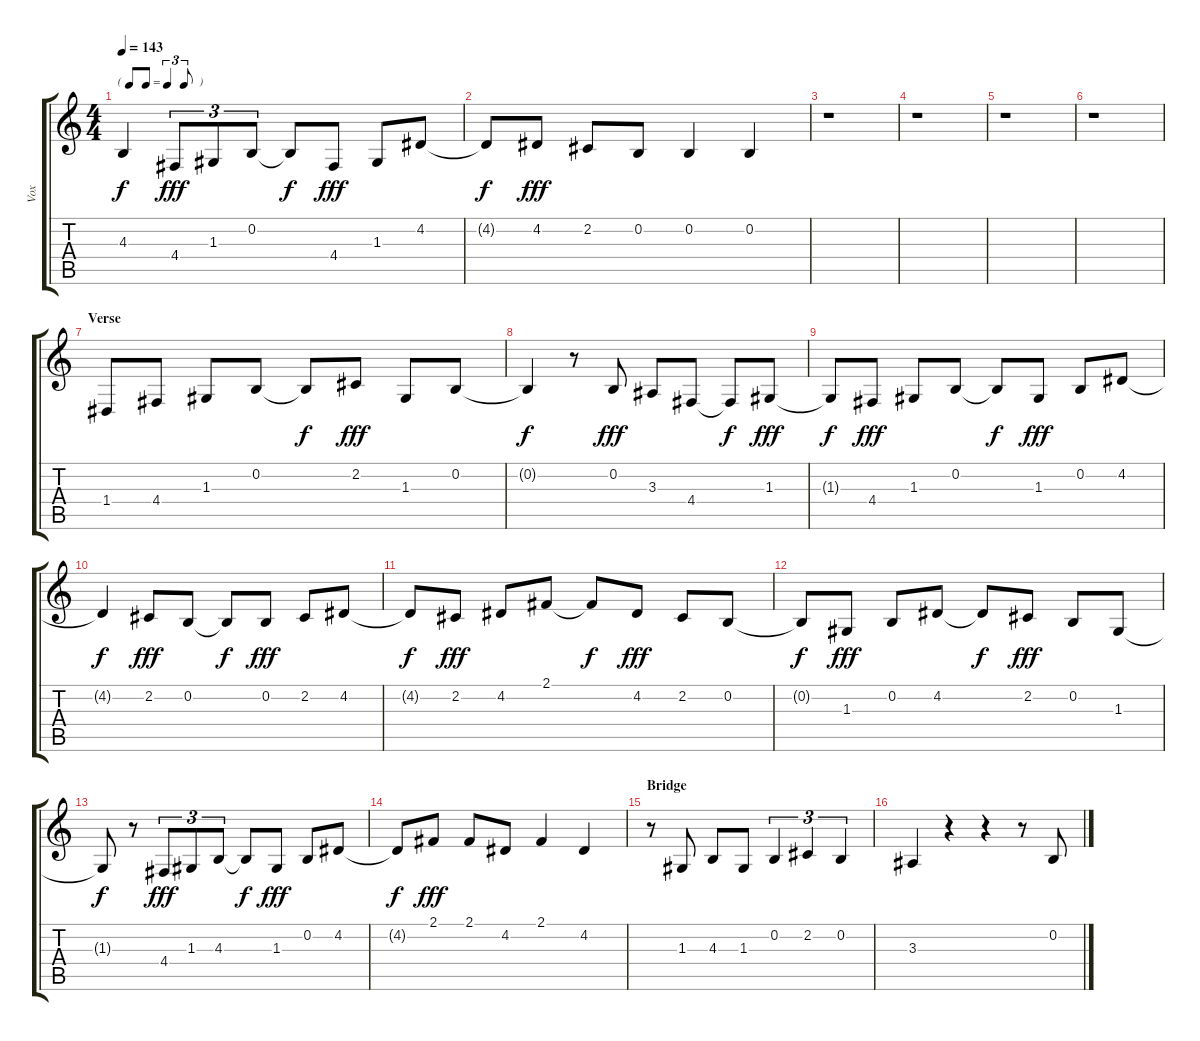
\track ("Vox" "Vox") {instrument bassoon}
\staff {score tabs}
\tuning (E4 B3 G3 D3 A2 E2) {hide}
\ts (4 4)
\tf triplet8th
\tempo 143
\clef g2
\ks c
4.3{t}.4{dy f} 4.4.8{tu (3 2) dy fff} 1.3.8{tu (3 2)} 0.2.8{tu (3 2)} 0.2{t}.8{dy f} 4.4.8{dy fff} 1.3.8 4.2.8 |
4.2{t}.8{dy f} 4.2.8{dy fff} 2.2.8 0.2.8 0.2.4 0.2.4 |
r.1 |
r.1 |
r.1 |
r.1 |
\section ("" "Verse")
1.4.8 4.4.8 1.3.8 0.2.8 0.2{t}.8{dy f} 2.2.8{dy fff} 1.3.8 0.2.8 |
0.2{t}.4{dy f} r.8 0.2.8{dy fff} 3.3.8 4.4.8 4.4{t}.8{dy f} 1.3.8{dy fff} |
1.3{t}.8{dy f} 4.4.8{dy fff} 1.3.8 0.2.8 0.2{t}.8{dy f} 1.3.8{dy fff} 0.2.8 4.2.8 |
4.2{t}.4{dy f} 2.2.8{dy fff} 0.2.8 0.2{t}.8{dy f} 0.2.8{dy fff} 2.2.8 4.2.8 |
4.2{t}.8{dy f} 2.2.8{dy fff} 4.2.8 2.1.8 2.1{t}.8{dy f} 4.2.8{dy fff} 2.2.8 0.2.8 |
0.2{t}.8{dy f} 1.3.8{dy fff} 0.2.8 4.2.8 4.2{t}.8{dy f} 2.2.8{dy fff} 0.2.8 1.3.8 |
1.3{t}.8{dy f} r.8 4.4.8{tu (3 2) dy fff} 1.3.8{tu (3 2)} 4.3.8{tu (3 2)} 4.3{t}.8{dy f} 1.3.8{dy fff} 0.2.8 4.2.8 |
4.2{t}.8{dy f} 2.1.8{dy fff} 2.1.8 4.2.8 2.1.4 4.2.4 |
\section ("" "Bridge")
r.8 1.3.8 4.3.8 1.3.8 0.2.4{tu (3 2)} 2.2.4{tu (3 2)} 0.2.4{tu (3 2)} |
3.3.4 r.4 r.4 r.8 0.2.8
